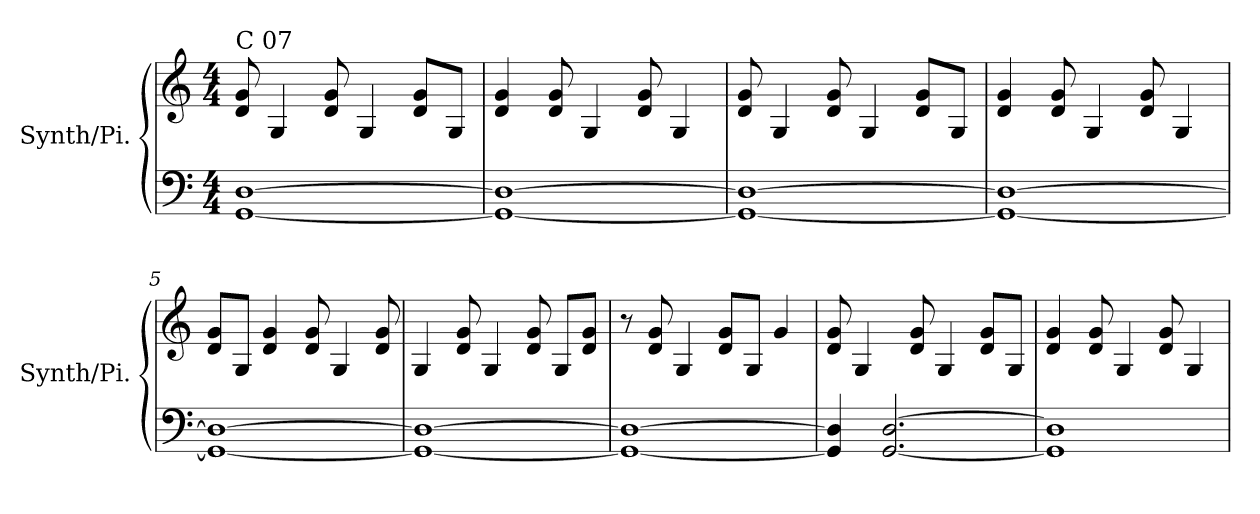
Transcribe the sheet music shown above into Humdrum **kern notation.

**kern	**kern
*part1	*part1
*staff2	*staff1
*I"Synth/Pi.	*
*I'Synth/Pi.	*
*clefF4	*clefG2
*k[]	*k[]
*M4/4	*M4/4
=1	=1
!	!LO:TX:a:t=C 07
[1GG [1D	8d/ 8g/
.	4G/
.	8d/ 8g/
.	4G/
.	8d/ 8g/L
.	8G/J
=2	=2
1GG_ 1D_	4d/ 4g/
.	8d/ 8g/
.	4G/
.	8d/ 8g/
.	4G/
=3	=3
1GG_ 1D_	8d/ 8g/
.	4G/
.	8d/ 8g/
.	4G/
.	8d/ 8g/L
.	8G/J
=4	=4
1GG_ 1D_	4d/ 4g/
.	8d/ 8g/
.	4G/
.	8d/ 8g/
.	4G/
=5	=5
1GG_ 1D_	8d/ 8g/L
.	8G/J
.	4d/ 4g/
.	8d/ 8g/
.	4G/
.	8d/ 8g/
!!LO:LB:g=z
=6	=6
1GG_ 1D_	4G/
.	8d/ 8g/
.	4G/
.	8d/ 8g/
.	8G/L
.	8d/ 8g/J
=7	=7
1GG_ 1D_	8r
.	8d/ 8g/
.	4G/
.	8d/ 8g/L
.	8G/J
.	4g/
=8	=8
4GG/] 4D/]	8d/ 8g/
.	4G/
[2.GG/ [2.D/	.
.	8d/ 8g/
.	4G/
.	8d/ 8g/L
.	8G/J
=9	=9
1GG] 1D]	4d/ 4g/
.	8d/ 8g/
.	4G/
.	8d/ 8g/
.	4G/
=	=
*-	*-
